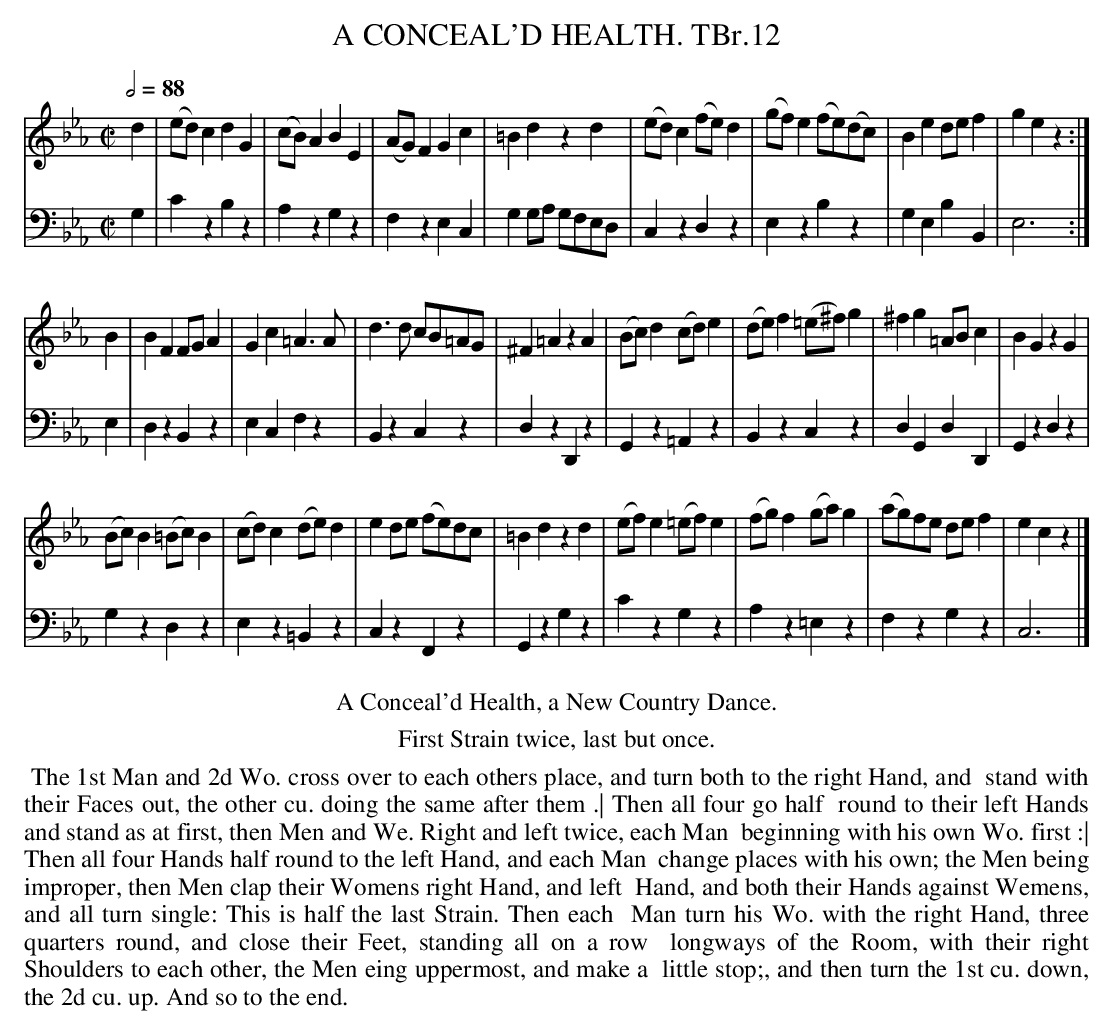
X:1
T:CONCEAL'D HEALTH. TBr.12, A
M: C|
L: 1/8
Q: 1/2=88
K:Cm
V: 1
[|]d2 |(ed)c2 d2G2 | (cB)A2 B2E2 | (AG)F2 G2c2 | =B2d2 z2d2 |\\
(ed)c2 (fe)d2 | (gf)e2 (fe)(dc) | B2e2 def2 | g2e2 z2 :|
[|]B2 |B2F2 FGA2 | G2c2 =A3A | d3d cB=AG | ^F2=A2 z2A2 |\\
(Bc)d2 (cd)e2 | (de)f2 (=e^f)g2 | ^f2g2 =ABc2 | B2G2 z2G2 |
(Bc)B2 (=Bc)B2 | (cd)c2 (de)d2 | e2de (fe)dc | =B2d2 z2d2 |\\
(ef)e2 (=ef)e2 | (fg)f2 (ga)g2 | (ag)fe def2 | e2c2 z2 |]
V: 2 clef=bass
G,2 |C2z2 B,2z2 | A,2z2 G,2z2 | F,2z2 E,2C,2 | G,2G,A, G,F,E,D, |\\
C,2z2 D,2z2 | E,2z2 B,2z2 | G,2E,2 B,2B,,2 |E,6 :|
E,2 |D,2z2 B,,2z2 | E,2C,2 F,2z2 | B,,2z2 C,2z2 | D,2z2 D,,2z2 |\\
G,,2z2 =A,,2z2 | B,,2z2 C,2z2 | D,2G,,2 D,2D,,2 | G,,2z2 D,2z2 |
G,2z2 D,2z2 | E,2z2 =B,,2z2 | C,2z2 F,,2z2 | G,,2z2 G,2z2 |\\
C2z2 G,2z2 | A,2z2 =E,2z2 | F,2z2 G,2z2 | C,6  |]
